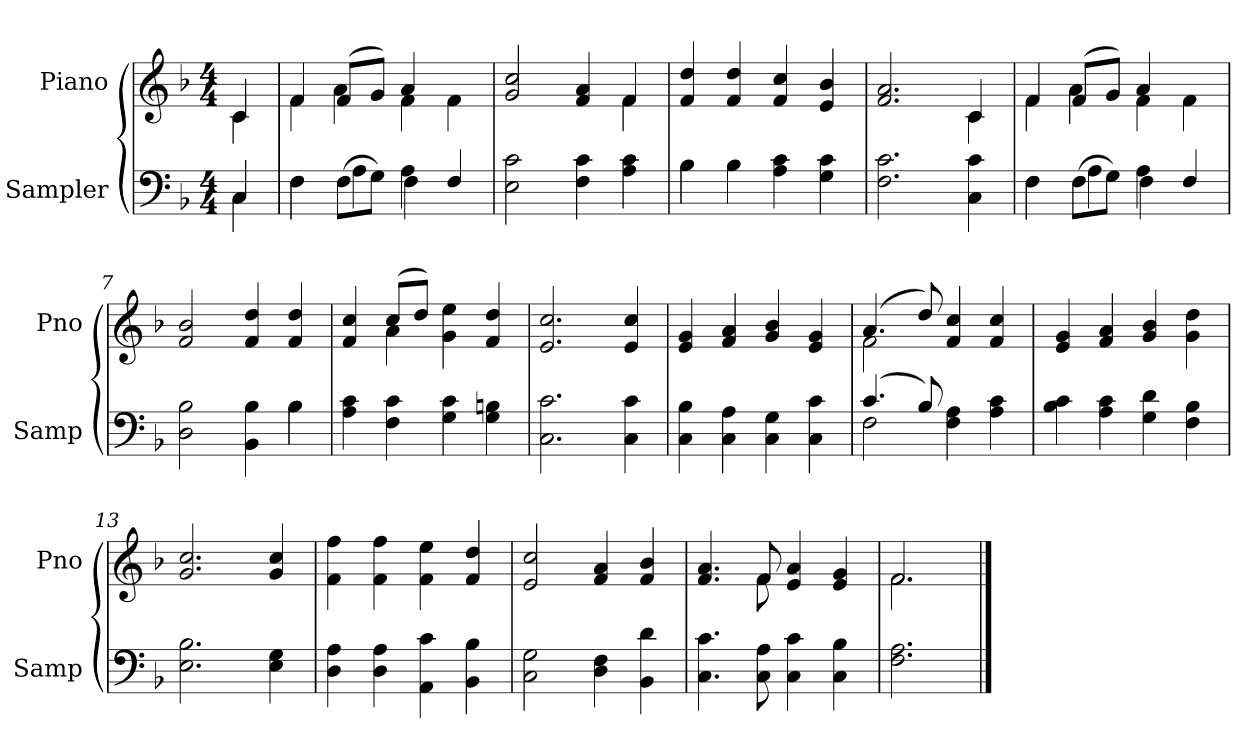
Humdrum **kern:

**kern	**kern
*part2	*part1
*staff2	*staff1
*I"Sampler	*I"Piano
*I'Samp	*I'Pno
*clefF4	*clefG2
*k[b-]	*k[b-]
*F:	*F:
*M4/4	*M4/4
=1	=1
*^	*^
4C/	4C	4c/	4c
=2	=2	=2	=2
4F\	4F	4f/	4f
(8F\L	4A	(8f/L	4a
8G\J)	.	8g/J)	.
4A\	4F	4a/	4f
4F/	4ryy	4f\	4ryy
*v	*v	*	*
=3	=3	=3
2E 2c	2g 2cc	2.ryy
4F 4c	4f 4a	.
4A 4c	4f/	4f
*	*v	*v
=4	=4
*^	*
4B-\	4B-	4f 4dd
4B-\	4B-	4f 4dd
4A 4c	2ryy	4f 4cc
4G 4c	.	4e 4b-
*v	*v	*
=5	=5
*	*^
2.F 2.c	2.f 2.a	2.ryy
4C 4c	4c/	4c
=6	=6	=6
*^	*	*
4F\	4F	4f/	4f
(8F\L	4A	(8f/L	4a
8G\J)	.	8g/J)	.
4A\	4F	4a/	4f
4F/	4ryy	4f\	4ryy
*	*	*v	*v
=7	=7	=7
2D 2B-	2.ryy	2f 2b-
4BB- 4B-	.	4f 4dd
4B-\	4B-	4f 4dd
*v	*v	*
=8	=8
*	*^
4A 4c	4f 4cc	4ryy
4F 4c	(8cc/L	4a
.	8dd/J)	.
4G 4c	4g 4ee	2ryy
4G 4Bn	4f 4dd	.
*	*v	*v
=9	=9
2.C 2.c	2.e 2.cc
4C 4c	4e 4cc
=10	=10
4C 4B-	4e 4g
4C 4A	4f 4a
4C 4G	4g 4b-
4C 4c	4e 4g
=11	=11
*^	*^
(4.c/	2F	(4.a/	2f
8B-/)	.	8dd/)	.
4F 4A	2ryy	4f 4cc	2ryy
4A 4c	.	4f 4cc	.
*v	*v	*	*
*	*v	*v
=12	=12
4B- 4c	4e 4g
4A 4c	4f 4a
4G 4d	4g 4b-
4F 4B-	4g 4dd
=13	=13
2.E 2.B-	2.g 2.cc
4E 4G	4g 4cc
=14	=14
4D 4A	4f 4ff
4D 4A	4f 4ff
4AA 4c	4f 4ee
4BB- 4B-	4f 4dd
=15	=15
2C 2G	2e 2cc
4D 4F	4f 4a
4BB- 4d	4f 4b-
=16	=16
*	*^
4.C 4.c	4.f 4.a	4.ryy
8C 8A	8f/	8f
4C 4c	4e 4a	2ryy
4C 4B-	4e 4g	.
=17	=17	=17
2.F 2.A	2.f/	2.f
*	*v	*v
==	==
*-	*-
